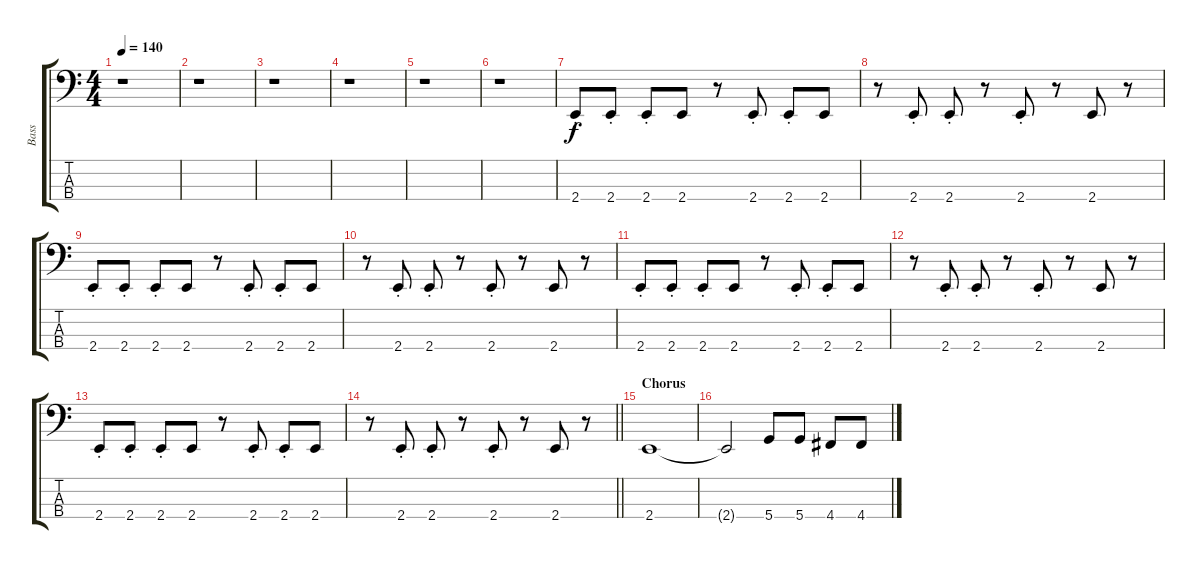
\track ("Bass" "Bass") {instrument electricbassfinger}
\staff {score tabs}
\tuning (G2 D2 A1 D1) {hide}
\ts (4 4)
\tempo 140
\clef f4
\ks c
r.1{dy f} |
r.1 |
r.1 |
r.1 |
r.1 |
r.1 |
2.4{st}.8 2.4{st}.8 2.4{st}.8 2.4.8 r.8 2.4{st}.8 2.4{st}.8 2.4.8 |
r.8 2.4{st}.8 2.4{st}.8 r.8 2.4{st}.8 r.8 2.4.8 r.8 |
2.4{st}.8 2.4{st}.8 2.4{st}.8 2.4.8 r.8 2.4{st}.8 2.4{st}.8 2.4.8 |
r.8 2.4{st}.8 2.4{st}.8 r.8 2.4{st}.8 r.8 2.4.8 r.8 |
2.4{st}.8 2.4{st}.8 2.4{st}.8 2.4.8 r.8 2.4{st}.8 2.4{st}.8 2.4.8 |
r.8 2.4{st}.8 2.4{st}.8 r.8 2.4{st}.8 r.8 2.4.8 r.8 |
2.4{st}.8 2.4{st}.8 2.4{st}.8 2.4.8 r.8 2.4{st}.8 2.4{st}.8 2.4.8 |
\barLineRight lightlight
r.8 2.4{st}.8 2.4{st}.8 r.8 2.4{st}.8 r.8 2.4.8 r.8 |
\section ("" "Chorus")
2.4.1 |
2.4{t}.2 5.4.8 5.4.8 4.4.8 4.4.8
